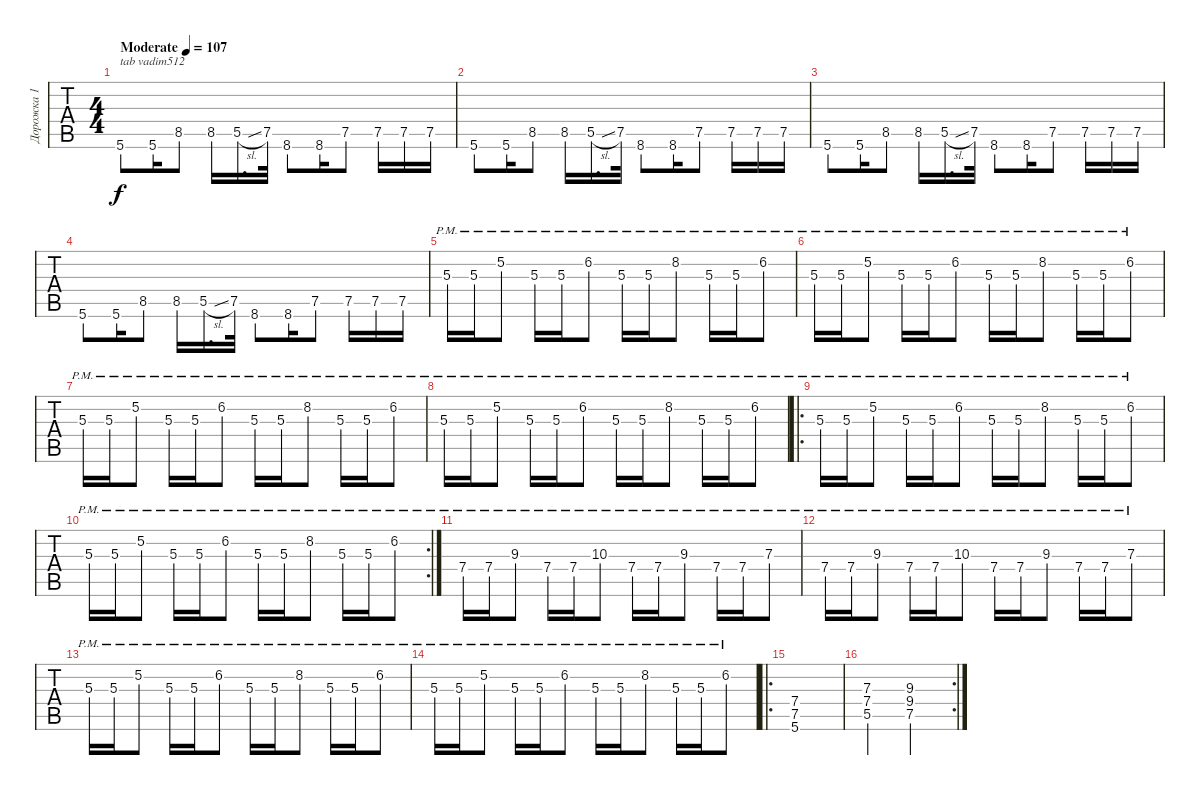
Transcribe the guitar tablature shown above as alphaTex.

\track ("Дорожка 1" "Дорожка 1") {instrument overdrivenguitar}
\staff {tabs}
\tuning (E4 B3 G3 D3 A2 E2) {hide}
\ts (4 4)
\tempo (107 "Moderate")
\clef g2
\ks c
5.6.8{txt "tab vadim512" dy f instrument overdrivenguitar} 5.6.16 8.5.8 8.5.16 5.5{sl}.16{d} 7.5.32 8.6.8 8.6.16 7.5.8 7.5.16 7.5.16 7.5.16 |
5.6.8 5.6.16 8.5.8 8.5.16 5.5{sl}.16{d} 7.5.32 8.6.8 8.6.16 7.5.8 7.5.16 7.5.16 7.5.16 |
5.6.8 5.6.16 8.5.8 8.5.16 5.5{sl}.16{d} 7.5.32 8.6.8 8.6.16 7.5.8 7.5.16 7.5.16 7.5.16 |
5.6.8 5.6.16 8.5.8 8.5.16 5.5{sl}.16{d} 7.5.32 8.6.8 8.6.16 7.5.8 7.5.16 7.5.16 7.5.16 |
5.3{pm}.16 5.3{pm}.16 5.2{pm}.8 5.3{pm}.16 5.3{pm}.16 6.2{pm}.8 5.3{pm}.16 5.3{pm}.16 8.2{pm}.8 5.3{pm}.16 5.3{pm}.16 6.2{pm}.8 |
5.3{pm}.16 5.3{pm}.16 5.2{pm}.8 5.3{pm}.16 5.3{pm}.16 6.2{pm}.8 5.3{pm}.16 5.3{pm}.16 8.2{pm}.8 5.3{pm}.16 5.3{pm}.16 6.2{pm}.8 |
5.3{pm}.16 5.3{pm}.16 5.2{pm}.8 5.3{pm}.16 5.3{pm}.16 6.2{pm}.8 5.3{pm}.16 5.3{pm}.16 8.2{pm}.8 5.3{pm}.16 5.3{pm}.16 6.2{pm}.8 |
5.3{pm}.16 5.3{pm}.16 5.2{pm}.8 5.3{pm}.16 5.3{pm}.16 6.2{pm}.8 5.3{pm}.16 5.3{pm}.16 8.2{pm}.8 5.3{pm}.16 5.3{pm}.16 6.2{pm}.8 |
\ro
5.3{pm}.16 5.3{pm}.16 5.2{pm}.8 5.3{pm}.16 5.3{pm}.16 6.2{pm}.8 5.3{pm}.16 5.3{pm}.16 8.2{pm}.8 5.3{pm}.16 5.3{pm}.16 6.2{pm}.8 |
\rc 2
5.3{pm}.16 5.3{pm}.16 5.2{pm}.8 5.3{pm}.16 5.3{pm}.16 6.2{pm}.8 5.3{pm}.16 5.3{pm}.16 8.2{pm}.8 5.3{pm}.16 5.3{pm}.16 6.2{pm}.8 |
7.4{pm}.16 7.4{pm}.16 9.3{pm}.8 7.4{pm}.16 7.4{pm}.16 10.3{pm}.8 7.4{pm}.16 7.4{pm}.16 9.3{pm}.8 7.4{pm}.16 7.4{pm}.16 7.3{pm}.8 |
7.4{pm}.16 7.4{pm}.16 9.3{pm}.8 7.4{pm}.16 7.4{pm}.16 10.3{pm}.8 7.4{pm}.16 7.4{pm}.16 9.3{pm}.8 7.4{pm}.16 7.4{pm}.16 7.3{pm}.8 |
5.3{pm}.16 5.3{pm}.16 5.2{pm}.8 5.3{pm}.16 5.3{pm}.16 6.2{pm}.8 5.3{pm}.16 5.3{pm}.16 8.2{pm}.8 5.3{pm}.16 5.3{pm}.16 6.2{pm}.8 |
5.3{pm}.16 5.3{pm}.16 5.2{pm}.8 5.3{pm}.16 5.3{pm}.16 6.2{pm}.8 5.3{pm}.16 5.3{pm}.16 8.2{pm}.8 5.3{pm}.16 5.3{pm}.16 6.2{pm}.8 |
\ro
(7.4 7.5 5.6).1 |
\rc 2
(7.3 7.4 5.5).2 (9.3 9.4 7.5).2
